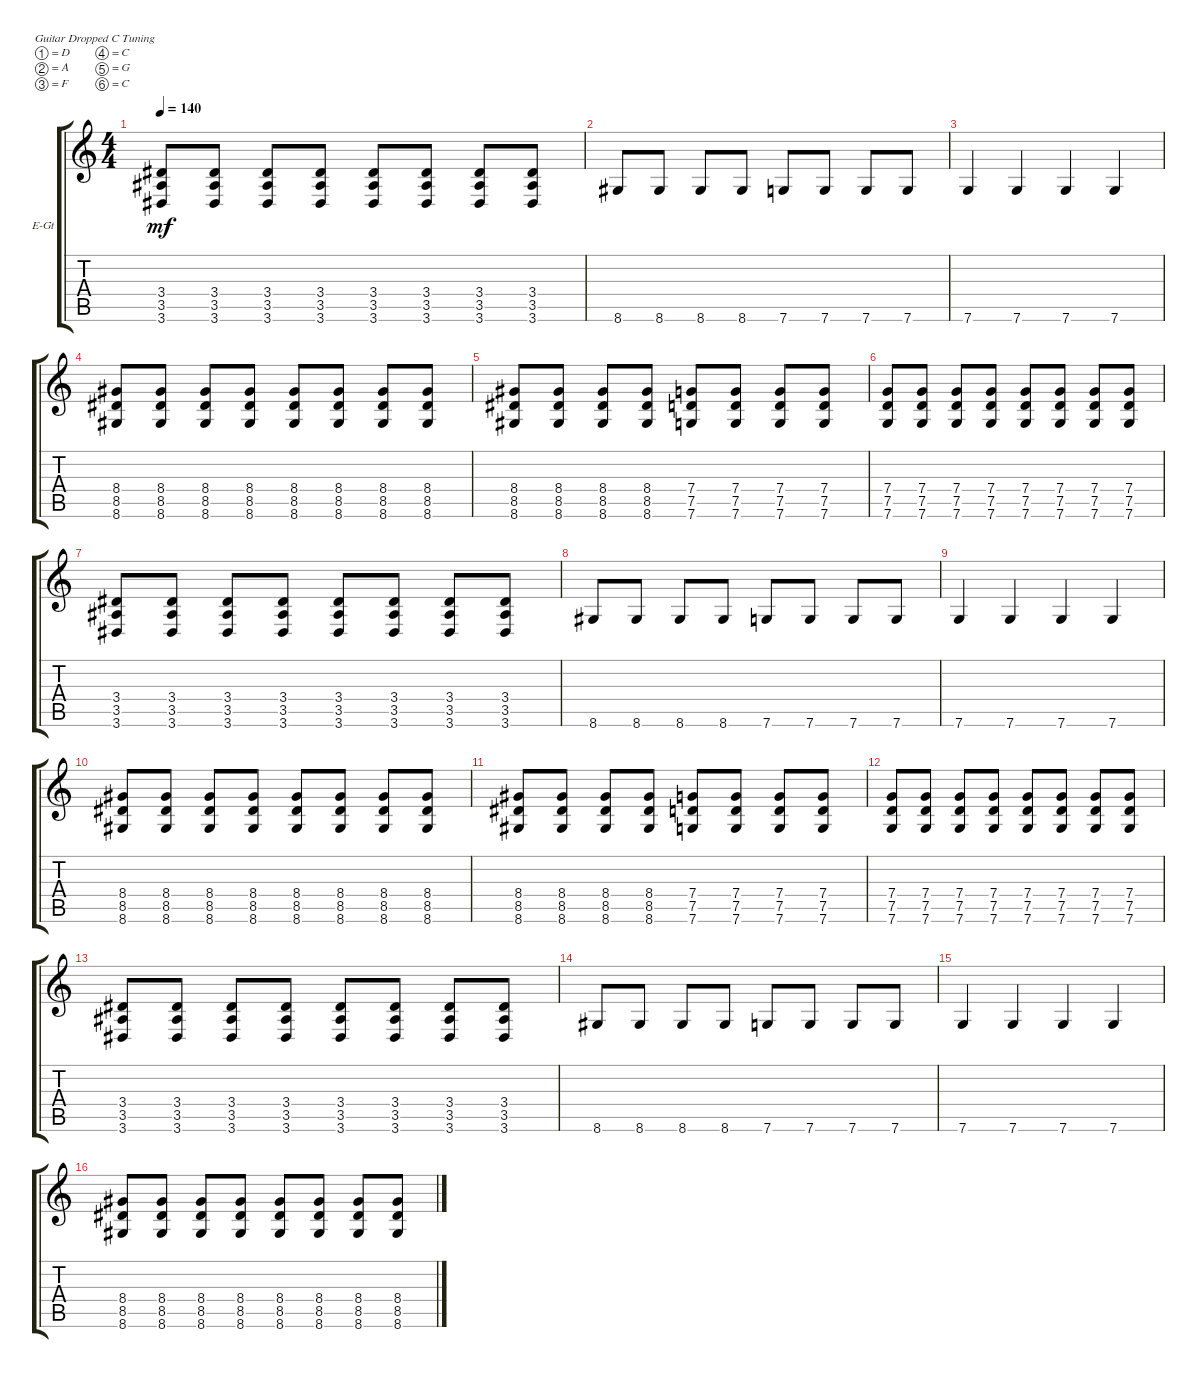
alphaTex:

\bracketExtendMode groupsimilarinstruments
\firstSystemTrackNameOrientation horizontal
\otherSystemsTrackNameOrientation horizontal
\track ("Derek Jones" "E-Gt") {instrument distortionguitar}
\staff {score tabs}
\tuning (D4 A3 F3 C3 G2 C2)
\ts (4 4)
\tempo 140
\clef g2
\ks c
(3.4 3.5 3.6).8{dy mf} (3.4 3.5 3.6).8 (3.4 3.5 3.6).8 (3.4 3.5 3.6).8 (3.4 3.5 3.6).8 (3.4 3.5 3.6).8 (3.4 3.5 3.6).8 (3.4 3.5 3.6).8 |
8.6.8 8.6.8 8.6.8 8.6.8 7.6.8 7.6.8 7.6.8 7.6.8 |
7.6.4 7.6.4 7.6.4 7.6.4 |
(8.4 8.5 8.6).8 (8.4 8.5 8.6).8 (8.4 8.5 8.6).8 (8.4 8.5 8.6).8 (8.4 8.5 8.6).8 (8.4 8.5 8.6).8 (8.4 8.5 8.6).8 (8.4 8.5 8.6).8 |
(8.4 8.5 8.6).8 (8.4 8.5 8.6).8 (8.4 8.5 8.6).8 (8.4 8.5 8.6).8 (7.4 7.5 7.6).8 (7.4 7.5 7.6).8 (7.4 7.5 7.6).8 (7.4 7.5 7.6).8 |
(7.4 7.5 7.6).8 (7.4 7.5 7.6).8 (7.4 7.5 7.6).8 (7.4 7.5 7.6).8 (7.4 7.5 7.6).8 (7.4 7.5 7.6).8 (7.4 7.5 7.6).8 (7.4 7.5 7.6).8 |
(3.4 3.5 3.6).8 (3.4 3.5 3.6).8 (3.4 3.5 3.6).8 (3.4 3.5 3.6).8 (3.4 3.5 3.6).8 (3.4 3.5 3.6).8 (3.4 3.5 3.6).8 (3.4 3.5 3.6).8 |
8.6.8 8.6.8 8.6.8 8.6.8 7.6.8 7.6.8 7.6.8 7.6.8 |
7.6.4 7.6.4 7.6.4 7.6.4 |
(8.4 8.5 8.6).8 (8.4 8.5 8.6).8 (8.4 8.5 8.6).8 (8.4 8.5 8.6).8 (8.4 8.5 8.6).8 (8.4 8.5 8.6).8 (8.4 8.5 8.6).8 (8.4 8.5 8.6).8 |
(8.4 8.5 8.6).8 (8.4 8.5 8.6).8 (8.4 8.5 8.6).8 (8.4 8.5 8.6).8 (7.4 7.5 7.6).8 (7.4 7.5 7.6).8 (7.4 7.5 7.6).8 (7.4 7.5 7.6).8 |
(7.4 7.5 7.6).8 (7.4 7.5 7.6).8 (7.4 7.5 7.6).8 (7.4 7.5 7.6).8 (7.4 7.5 7.6).8 (7.4 7.5 7.6).8 (7.4 7.5 7.6).8 (7.4 7.5 7.6).8 |
(3.4 3.5 3.6).8 (3.4 3.5 3.6).8 (3.4 3.5 3.6).8 (3.4 3.5 3.6).8 (3.4 3.5 3.6).8 (3.4 3.5 3.6).8 (3.4 3.5 3.6).8 (3.4 3.5 3.6).8 |
8.6.8 8.6.8 8.6.8 8.6.8 7.6.8 7.6.8 7.6.8 7.6.8 |
7.6.4 7.6.4 7.6.4 7.6.4 |
(8.4 8.5 8.6).8 (8.4 8.5 8.6).8 (8.4 8.5 8.6).8 (8.4 8.5 8.6).8 (8.4 8.5 8.6).8 (8.4 8.5 8.6).8 (8.4 8.5 8.6).8 (8.4 8.5 8.6).8
